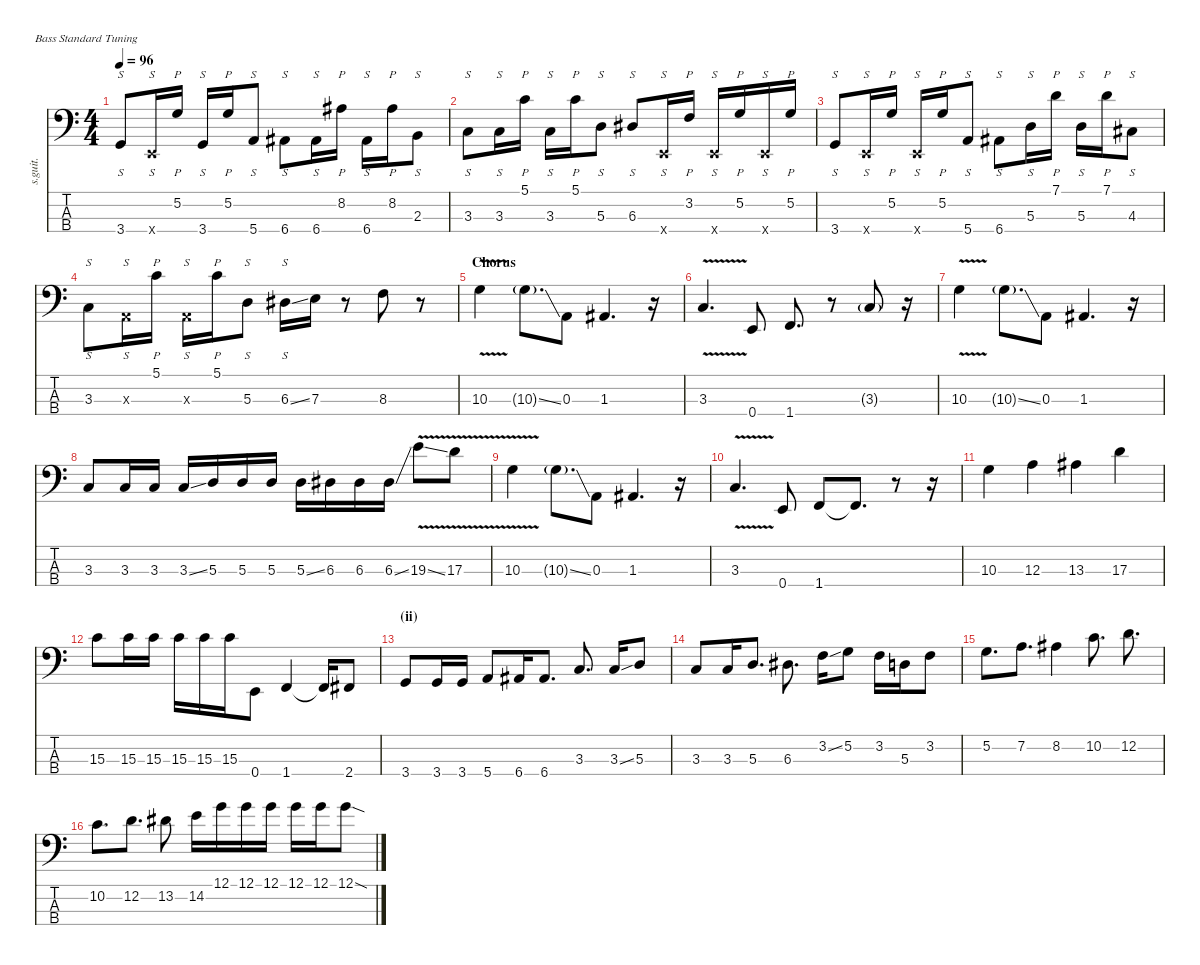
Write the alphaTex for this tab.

\defaultSystemsLayout 4
\hideDynamics
\bracketExtendMode nobrackets
\track ("Flea" "s.guit.") {instrument electricbassfinger}
\staff {score tabs}
\tuning (G2 D2 A1 E1)
\ts (4 4)
\tempo 96
\clef f4
\ks c
3.4.8{s dy f} 0.4{x}.16{s} 5.2.16{p} 3.4.16{s} 5.2.16{p} 5.4.8{s} 6.4{acc #}.8{s} 6.4{acc #}.16{s} 8.2{acc #}.16{p} 6.4{acc #}.16{s} 8.2{acc #}.16{p} 2.3.8{s} |
3.3.8{s} 3.3.16{s} 5.1.16{p} 3.3.16{s} 5.1.16{p} 5.3.8{s} 6.3{acc #}.8{s} 0.4{x}.16{s} 3.2.16{p} 0.4{x}.16{s} 5.2.16{p} 0.4{x}.16{s} 5.2.16{p} |
3.4.8{s} 0.4{x}.16{s} 5.2.16{p} 0.4{x}.16{s} 5.2.16{p} 5.4.8{s} 6.4{acc #}.8{s} 5.3.16{s} 7.1.16{p} 5.3.16{s} 7.1.16{p} 4.3{acc #}.8{s} |
3.3.8{s} 0.3{x}.16{s} 5.1.16{p} 0.3{x}.16{s} 5.1.16{p} 5.3.8{s} 6.3{ss acc #}.16{s} 7.3.16 r.8 8.3.8 r.8 |
\section ("" "Chorus")
10.3{v}.4 10.3{ss g}.8{d dy mp} 0.3.8{dy f} 1.3{acc #}.4{d} r.16 |
3.3{v}.4{d} 0.4.8 1.4.8{d} r.8 3.3{g}.8{dy mp} r.16 |
10.3{v}.4{dy f} 10.3{ss g}.8{d dy mp} 0.3.8{dy f} 1.3{acc #}.4{d} r.16 |
3.3.8 3.3.16 3.3.16 3.3{ss}.16 5.3.16 5.3.16 5.3.16 5.3{ss}.16 6.3{acc #}.16 6.3{acc #}.16 6.3{ss acc #}.16 19.3{v ss}.8 17.3{v}.8 |
10.3{v}.4 10.3{ss g}.8{d dy mp} 0.3.8{dy f} 1.3{acc #}.4{d} r.16 |
3.3{v}.4{d} 0.4.8 1.4.8 1.4{t}.8{d} r.8 r.16 |
10.3.4 12.3.4 13.3{acc #}.4 17.3.4 |
15.3.8 15.3.16 15.3.16 15.3.16 15.3.16 15.3.16 0.4.8 1.4.4 1.4{t}.16 2.4{acc #}.8 |
\section ("" "(ii)")
3.4.8 3.4.16 3.4.16 5.4.8 6.4{acc #}.16 6.4{acc #}.8{d} 3.3.8{d} 3.3{ss}.16 5.3.8 |
3.3.8 3.3.16 5.3.8{d} 6.3{acc #}.8{d} 3.2{ss}.16 5.2.8 3.2.16 5.3.16 3.2.8 |
5.2.8{d} 7.2.8{d} 8.2{acc #}.4 10.2.8{d} 12.2.8{d} |
10.2.8{d} 12.2.8{d} 13.2{acc #}.8 14.2.16 12.1.16 12.1.16 12.1.16 12.1.16 12.1.16 12.1{sod}.8
